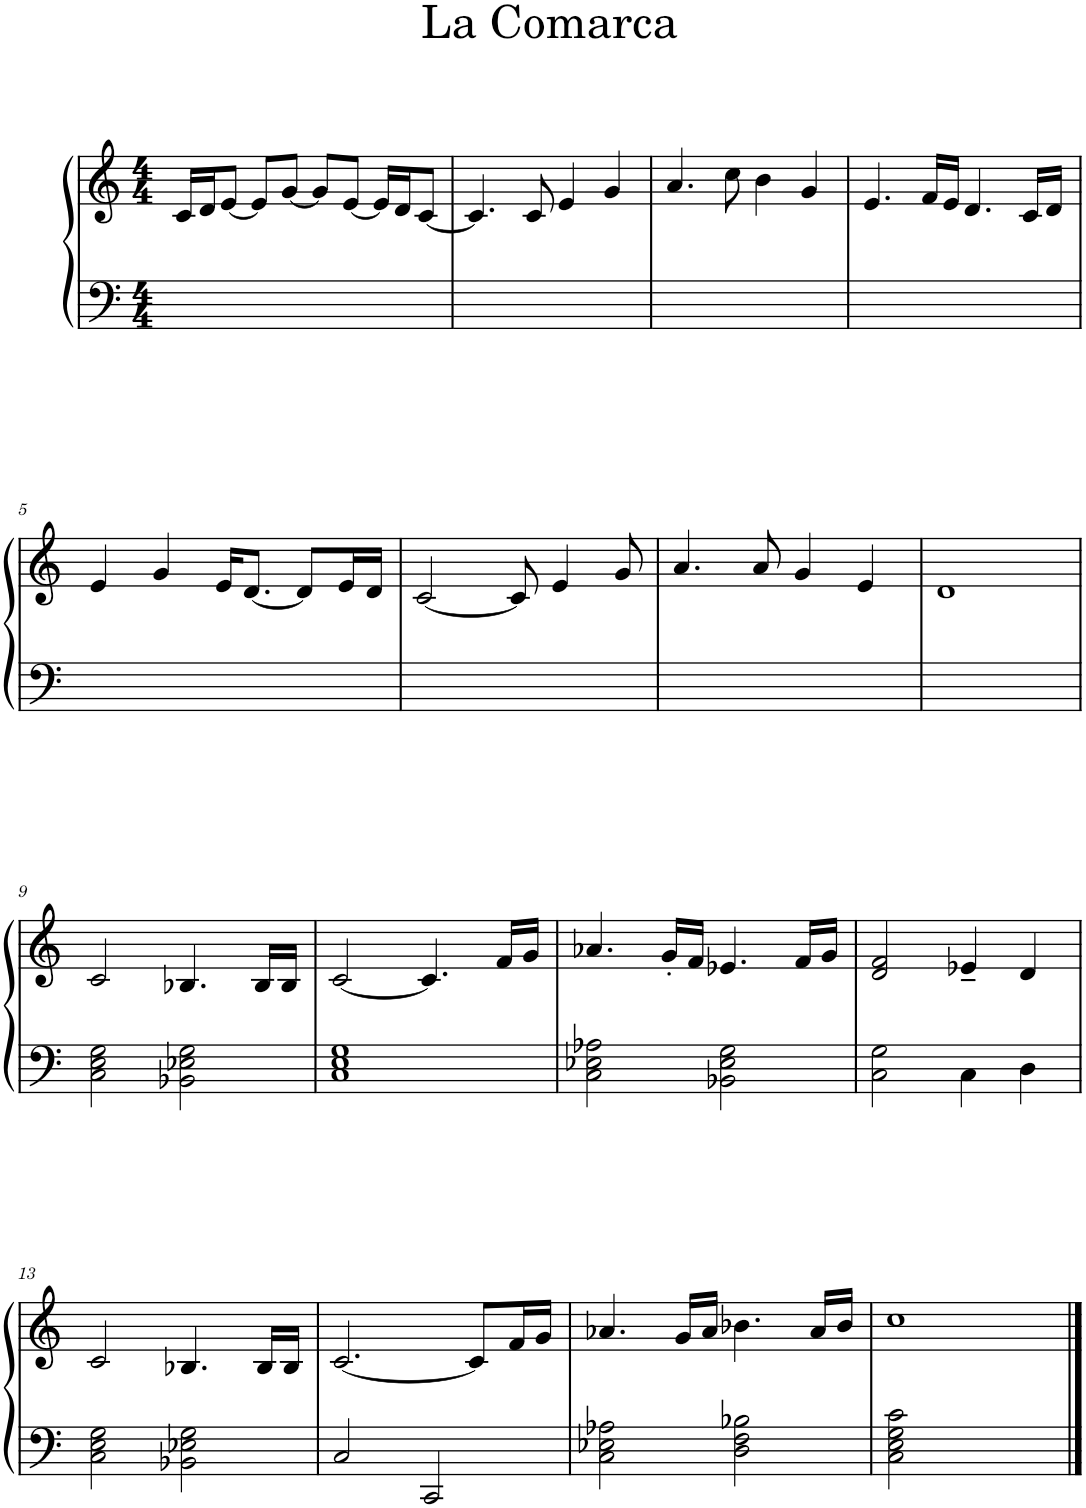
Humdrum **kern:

**kern	**kern
*part1	*part1
*staff2	*staff1
*I"Piano	*
*I'Pno.	*
*clefF4	*clefG2
*k[]	*k[]
*M4/4	*M4/4
=1	=1
1ryy	16c/LL
.	16d/J
.	[<8e/J
.	8e/L]
.	[<8g/J
.	8g/L]
.	[<8e/J
.	16e/LL]
.	16d/J
.	[<8c/J
=2	=2
1ryy	4.c/]
.	8c/
.	4e/
.	4g/
=3	=3
*	*^
1ryy	4.a/	2ryy
.	8cc\	.
.	4b\	4ryy
.	4ryy	4g/
*	*v	*v
=4	=4
1ryy	4.e/
.	16f/LL
.	16e/JJ
.	4.d/
.	16c/LL
.	16d/JJ
!!LO:LB:g=z
=5	=5
1ryy	4e/
.	4g/
.	16e/KL
.	[<8.d/J
.	8d/L]
.	16e/L
.	16d/JJ
=6	=6
1ryy	[<2c/
.	8c/]
.	4e~/
.	8g/
=7	=7
1ryy	4.a/
.	8a/
.	4g/
.	4e/
=8	=8
1ryy	1d
!!LO:LB:g=z
=9	=9
2C\ 2E\ 2G\	2c/
2BB-X\ 2E-X\ 2G\	4.B-X/
.	16B-/LL
.	16B-/JJ
=10	=10
1C 1E 1G	[<2c/
.	4.c/]
.	16f/LL
.	16g/JJ
=11	=11
2C\ 2E-X\ 2A-X\	4.a-X/
.	16g'/LL
.	16f/JJ
2BB-X\ 2E-\ 2G\	4.e-X/
.	16f/LL
.	16g/JJ
=12	=12
2C\ 2G\	2d/ 2f/
4C\	4e-X~/
4D\	4d/
!!LO:LB:g=z
=13	=13
2C\ 2E\ 2G\	2c/
2BB-X\ 2E-X\ 2G\	4.B-X/
.	16B-/LL
.	16B-/JJ
=14	=14
2C/	[<2.c/
2CC/	.
.	8c/L]
.	16f/L
.	16g/JJ
=15	=15
2C\ 2E-X\ 2A-X\	4.a-X/
.	16g/LL
.	16a-/JJ
2D\ 2F\ 2B-X\	4.b-X\
.	16a-/LL
.	16b-/JJ
=16	=16
2C\ 2E\ 2G\ 2c\	1cc
2ryy	.
==	==
*-	*-
